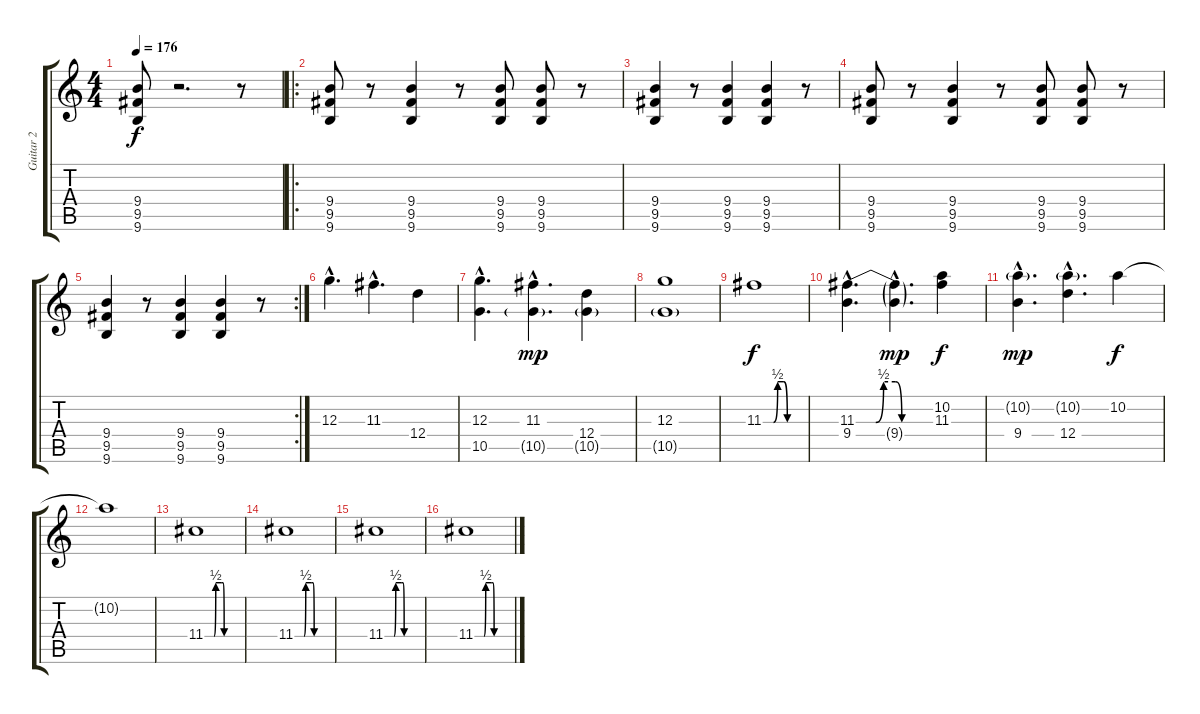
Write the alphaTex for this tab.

\track ("Guitar 2" "Guitar 2") {instrument overdrivenguitar}
\staff {score tabs}
\tuning (E4 B3 G3 D3 A2 D2) {hide}
\ts (4 4)
\tempo 176
\clef g2
\ks c
(9.4 9.5 9.6).8{dy f} r.2{d} r.8 |
\ro
(9.4 9.5 9.6).8 r.8 (9.4 9.5 9.6).4 r.8 (9.4 9.5 9.6).8 (9.4 9.5 9.6).8 r.8 |
(9.4 9.5 9.6).4 r.8 (9.4 9.5 9.6).4 (9.4 9.5 9.6).4 r.8 |
(9.4 9.5 9.6).8 r.8 (9.4 9.5 9.6).4 r.8 (9.4 9.5 9.6).8 (9.4 9.5 9.6).8 r.8 |
\rc 2
(9.4 9.5 9.6).4 r.8 (9.4 9.5 9.6).4 (9.4 9.5 9.6).4 r.8 |
12.3{hac}.4{d} 11.3{hac}.4{d} 12.4.4 |
(12.3{hac} 10.5{hac}).4{d} (11.3{hac} 10.5{g hac}).4{d dy mp} (12.4 10.5{g}).4 |
(12.3 10.5{g}).1 |
11.3{be (custom 0 0 15 0 21 2 30 2 35 0 38 0 42 0 45 0 60 0)}.1{dy f} |
(11.3{be (custom 0 0 15 0 21 2 30 2 35 0 38 0 42 0 45 0 60 0) hac} 9.4{hac}).4{d} (11.3{hac t} 9.4{g hac}).4{d dy mp} (10.2 11.3).4{dy f} |
(10.2{g hac} 9.4{hac}).4{d dy mp} (10.2{g hac} 12.4{hac}).4{d} 10.2.4{dy f} |
10.2{t}.1 |
11.4{be (custom 0 0 15 0 18 2 28 2 30 2 32 0 45 0 60 0)}.1 |
11.4{be (custom 0 0 15 0 18 2 28 2 30 2 32 0 45 0 60 0)}.1{volume 10} |
11.4{be (custom 0 0 15 0 18 2 28 2 30 2 32 0 45 0 60 0)}.1{volume 8} |
11.4{be (custom 0 0 15 0 18 2 28 2 30 2 32 0 45 0 60 0)}.1{volume 6}
